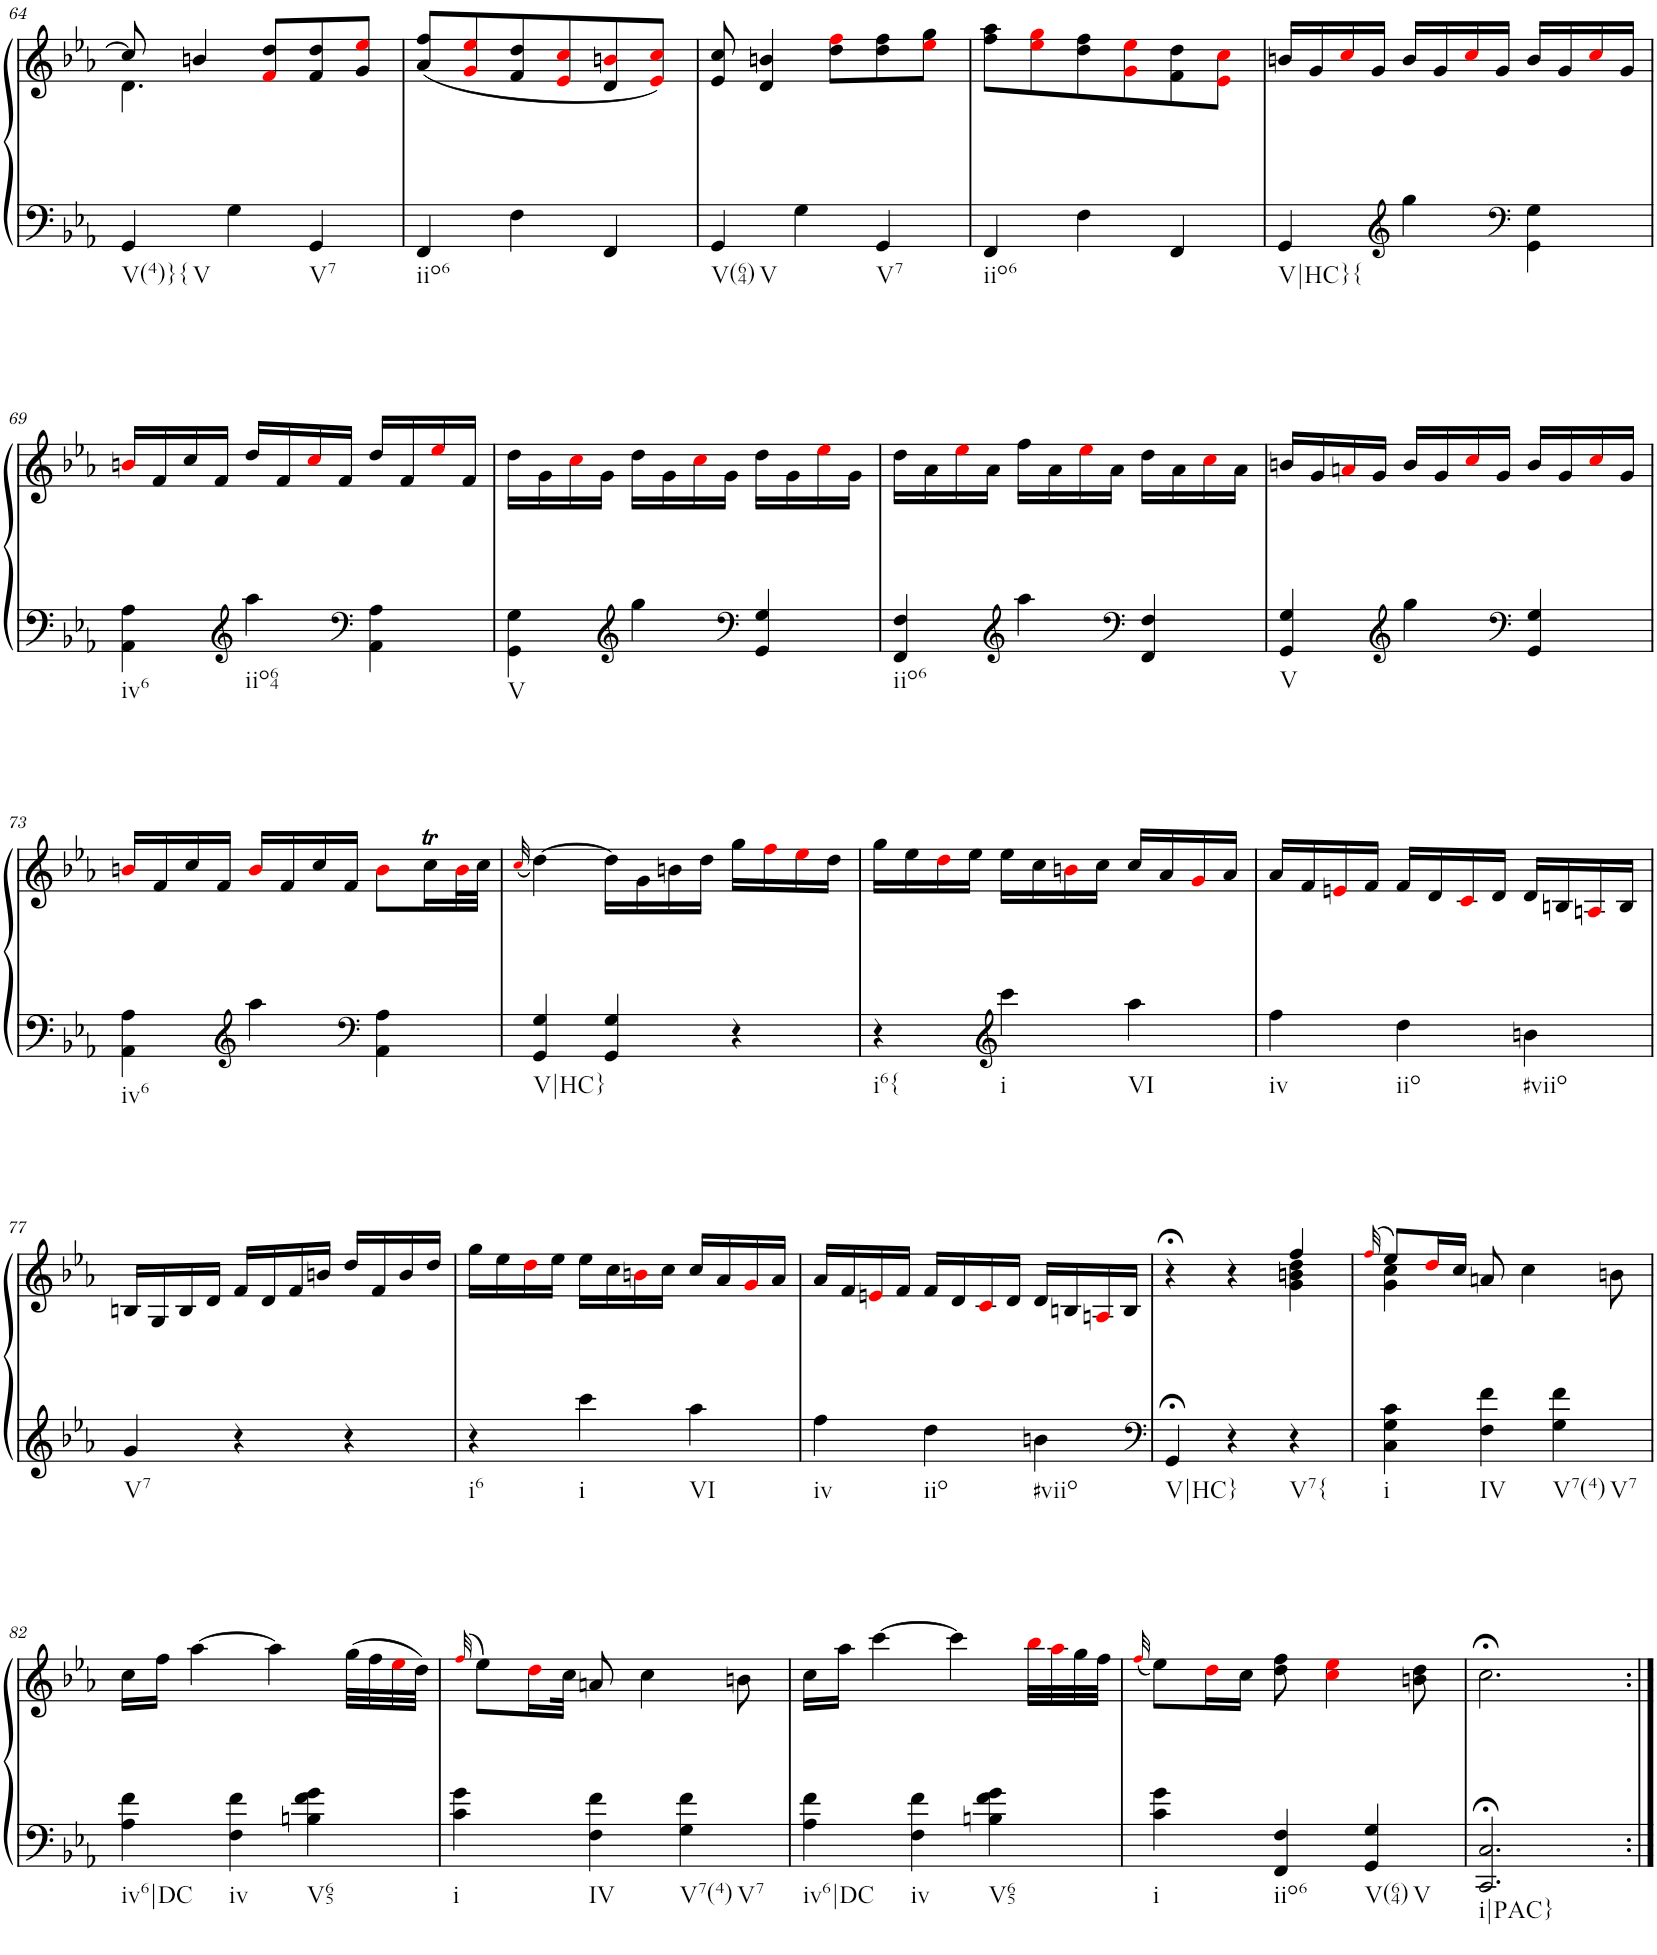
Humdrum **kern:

**kern	**kern
*part1	*part1
*staff2	*staff1
*I"Piano	*
*I'Pno.	*
!!LO:PB:g=z
*clefF4	*clefG2
*k[b-e-a-]	*k[b-e-a-]
*M3/4	*M3/4
=64	=64
*	*^
!LO:TX:b:t=V(4)}{	!	!
!LO:TX:b:t=V	!	!
4GG/	8cc/]	4.d\
.	4bn/	.
4G\	.	.
.	8fi/ 8dd/L	4.ryy
!LO:TX:b:t=V7	!	!
4GG/	8f/ 8dd/	.
.	8g/ 8ee-i/J	.
*	*v	*v
=65	=65
!LO:TX:b:t=iio6	!
4FF/	(8a-/ 8ff/L
.	8gi/ 8ee-i/
4F\	8f/ 8dd/
.	8e-i/ 8cci/
4FF/	8d/ 8bni/
.	8e-i/ 8cci/J)
=66	=66
!LO:TX:b:t=V(64)	!
!LO:TX:b:t=V	!
4GG/	8e-/ 8cc/
.	4d/ 4bn/
4G\	.
.	8dd\ 8ffi\L
!LO:TX:b:t=V7	!
4GG/	8dd\ 8ff\
.	8ee-i\ 8gg\J
=67	=67
!LO:TX:b:t=iio6	!
4FF/	8ff\ 8aa-\L
.	8ee-i\ 8ggi\
4F\	8dd\ 8ff\
.	8gi\ 8ee-i\
4FF/	8f\ 8dd\
.	8e-i\ 8cci\J
=68	=68
!LO:TX:b:t=V|HC}{	!
4GG/	16bn/LL
.	16g/
.	16cci/
.	16g/JJ
*clefG2	*
4gg\	16b/LL
.	16g/
.	16cci/
.	16g/JJ
*clefF4	*
4GG\ 4G\	16b/LL
.	16g/
.	16cci/
.	16g/JJ
!!LO:LB:g=z
=69	=69
!LO:TX:b:t=iv6	!
4AA-\ 4A-\	16bni/LL
.	16f/
.	16cc/
.	16f/JJ
*clefG2	*
!LO:TX:b:t=iio64	!
4aa-\	16dd/LL
.	16f/
.	16cci/
.	16f/JJ
*clefF4	*
4AA-\ 4A-\	16dd/LL
.	16f/
.	16ee-i/
.	16f/JJ
=70	=70
!LO:TX:b:t=V	!
4GG\ 4G\	16dd\LL
.	16g\
.	16cci\
.	16g\JJ
*clefG2	*
4gg\	16dd\LL
.	16g\
.	16cci\
.	16g\JJ
*clefF4	*
4GG/ 4G/	16dd\LL
.	16g\
.	16ee-i\
.	16g\JJ
=71	=71
!LO:TX:b:t=iio6	!
4FF/ 4F/	16dd\LL
.	16a-\
.	16ee-i\
.	16a-\JJ
*clefG2	*
4aa-\	16ff\LL
.	16a-\
.	16ee-i\
.	16a-\JJ
*clefF4	*
4FF/ 4F/	16dd\LL
.	16a-\
.	16cci\
.	16a-\JJ
=72	=72
!LO:TX:b:t=V	!
4GG/ 4G/	16bn/LL
.	16g/
.	16ani/
.	16g/JJ
*clefG2	*
4gg\	16b/LL
.	16g/
.	16cci/
.	16g/JJ
*clefF4	*
4GG/ 4G/	16b/LL
.	16g/
.	16cci/
.	16g/JJ
!!LO:LB:g=z
=73	=73
!LO:TX:b:t=iv6	!
4AA-\ 4A-\	16bni/LL
.	16f/
.	16cc/
.	16f/JJ
*clefG2	*
4aa-\	16bi/LL
.	16f/
.	16cc/
.	16f/JJ
*clefF4	*
4AA-\ 4A-\	8bi\L
.	16ccT\L
.	32bi\L
.	32cc\JJJ
=74	=74
.	(32qcci/
!LO:TX:b:t=V|HC}	!
4GG/ 4G/	[4dd\)
4GG/ 4G/	16dd\LL]
.	16g\
.	16bn\
.	16dd\JJ
4r	16gg\LL
.	16ffi\
.	16ee-i\
.	16dd\JJ
=75	=75
!LO:TX:b:t=i6{	!
4r	16gg\LL
.	16ee-\
.	16ddi\
.	16ee-\JJ
*clefG2	*
!LO:TX:b:t=i	!
4ccc\	16ee-\LL
.	16cc\
.	16bni\
.	16cc\JJ
!LO:TX:b:t=VI	!
4aa-\	16cc/LL
.	16a-/
.	16gi/
.	16a-/JJ
=76	=76
!LO:TX:b:t=iv	!
4ff\	16a-/LL
.	16f/
.	16eni/
.	16f/JJ
!LO:TX:b:t=iio	!
4dd\	16f/LL
.	16d/
.	16ci/
.	16d/JJ
!LO:TX:b:t=#viio	!
4bn\	16d/LL
.	16Bn/
.	16Ani/
.	16B/JJ
!!LO:LB:g=z
=77	=77
!LO:TX:b:t=V7	!
4g/	16Bn/LL
.	16G/
.	16B/
.	16d/JJ
4r	16f/LL
.	16d/
.	16f/
.	16bn/JJ
4r	16dd/LL
.	16f/
.	16b/
.	16dd/JJ
=78	=78
!LO:TX:b:t=i6	!
4r	16gg\LL
.	16ee-\
.	16ddi\
.	16ee-\JJ
!LO:TX:b:t=i	!
4ccc\	16ee-\LL
.	16cc\
.	16bni\
.	16cc\JJ
!LO:TX:b:t=VI	!
4aa-\	16cc/LL
.	16a-/
.	16gi/
.	16a-/JJ
=79	=79
!LO:TX:b:t=iv	!
4ff\	16a-/LL
.	16f/
.	16eni/
.	16f/JJ
!LO:TX:b:t=iio	!
4dd\	16f/LL
.	16d/
.	16ci/
.	16d/JJ
!LO:TX:b:t=#viio	!
4bn\	16d/LL
.	16Bn/
.	16Ani/
.	16B/JJ
=80	=80
*clefF4	*
*	*^
!LO:TX:b:t=V|HC}	!	!
4GG;</	4r;<	2ryy
4r	4r	.
!LO:TX:b:t=V7{	!	!
4r	4ff/	4g\ 4bn\ 4dd\
=81	=81	=81
.	(32qffi/	.
!LO:TX:b:t=i	!	!
4C\ 4G\ 4c\	8ee-/L)	4g\ 4cc\
.	16ddi/L	.
.	16cc/JJ	.
!LO:TX:b:t=IV	!	!
4F\ 4f\	8an/	2ryy
.	4cc\	.
!LO:TX:b:t=V7(4)	!	!
!LO:TX:b:t=V7	!	!
4G\ 4f\	.	.
.	8bn\	.
*	*v	*v
!!LO:LB:g=z
=82	=82
!LO:TX:b:t=iv6|DC	!
4A-\ 4f\	16cc\LL
.	16ff\JJ
.	[4aa-\
!LO:TX:b:t=iv	!
4F\ 4f\	.
.	4aa-\]
!LO:TX:b:t=V65	!
4Bn\ 4f\ 4g\	.
.	(32gg\LLL
.	32ff\
.	32ee-i\
.	32dd\JJJ)
=83	=83
!LO:TX:b:t=i	!
4c\ 4g\	(32ff!i/
.	8ee-\L)
.	16ddi\L
.	32cc\JJk
!LO:TX:b:t=IV	!
4F\ 4f\	8an/
.	4cc\
!LO:TX:b:t=V7(4)	!
!LO:TX:b:t=V7	!
4G\ 4f\	.
.	8bn\
=84	=84
!LO:TX:b:t=iv6|DC	!
4A-\ 4f\	16cc\LL
.	16aa-\JJ
.	[4ccc\
!LO:TX:b:t=iv	!
4F\ 4f\	.
.	4ccc\]
!LO:TX:b:t=V65	!
4Bn\ 4f\ 4g\	.
.	32bb-i\LLL
.	32aa-i\
.	32gg\
.	32ff\JJJ
=85	=85
.	(32qffi/
!LO:TX:b:t=i	!
4c\ 4g\	8ee-\L)
.	16ddi\L
.	16cc\JJ
!LO:TX:b:t=iio6	!
4FF/ 4F/	8dd\ 8ff\
.	4cci\ 4ee-i\
!LO:TX:b:t=V(64)	!
!LO:TX:b:t=V	!
4GG/ 4G/	.
.	8bn\ 8dd\
=86	=86
!LO:TX:b:t=i|PAC}	!
2.CC/;< 2.C/;<	2.cc;<\
=:|!	=:|!
*-	*-
